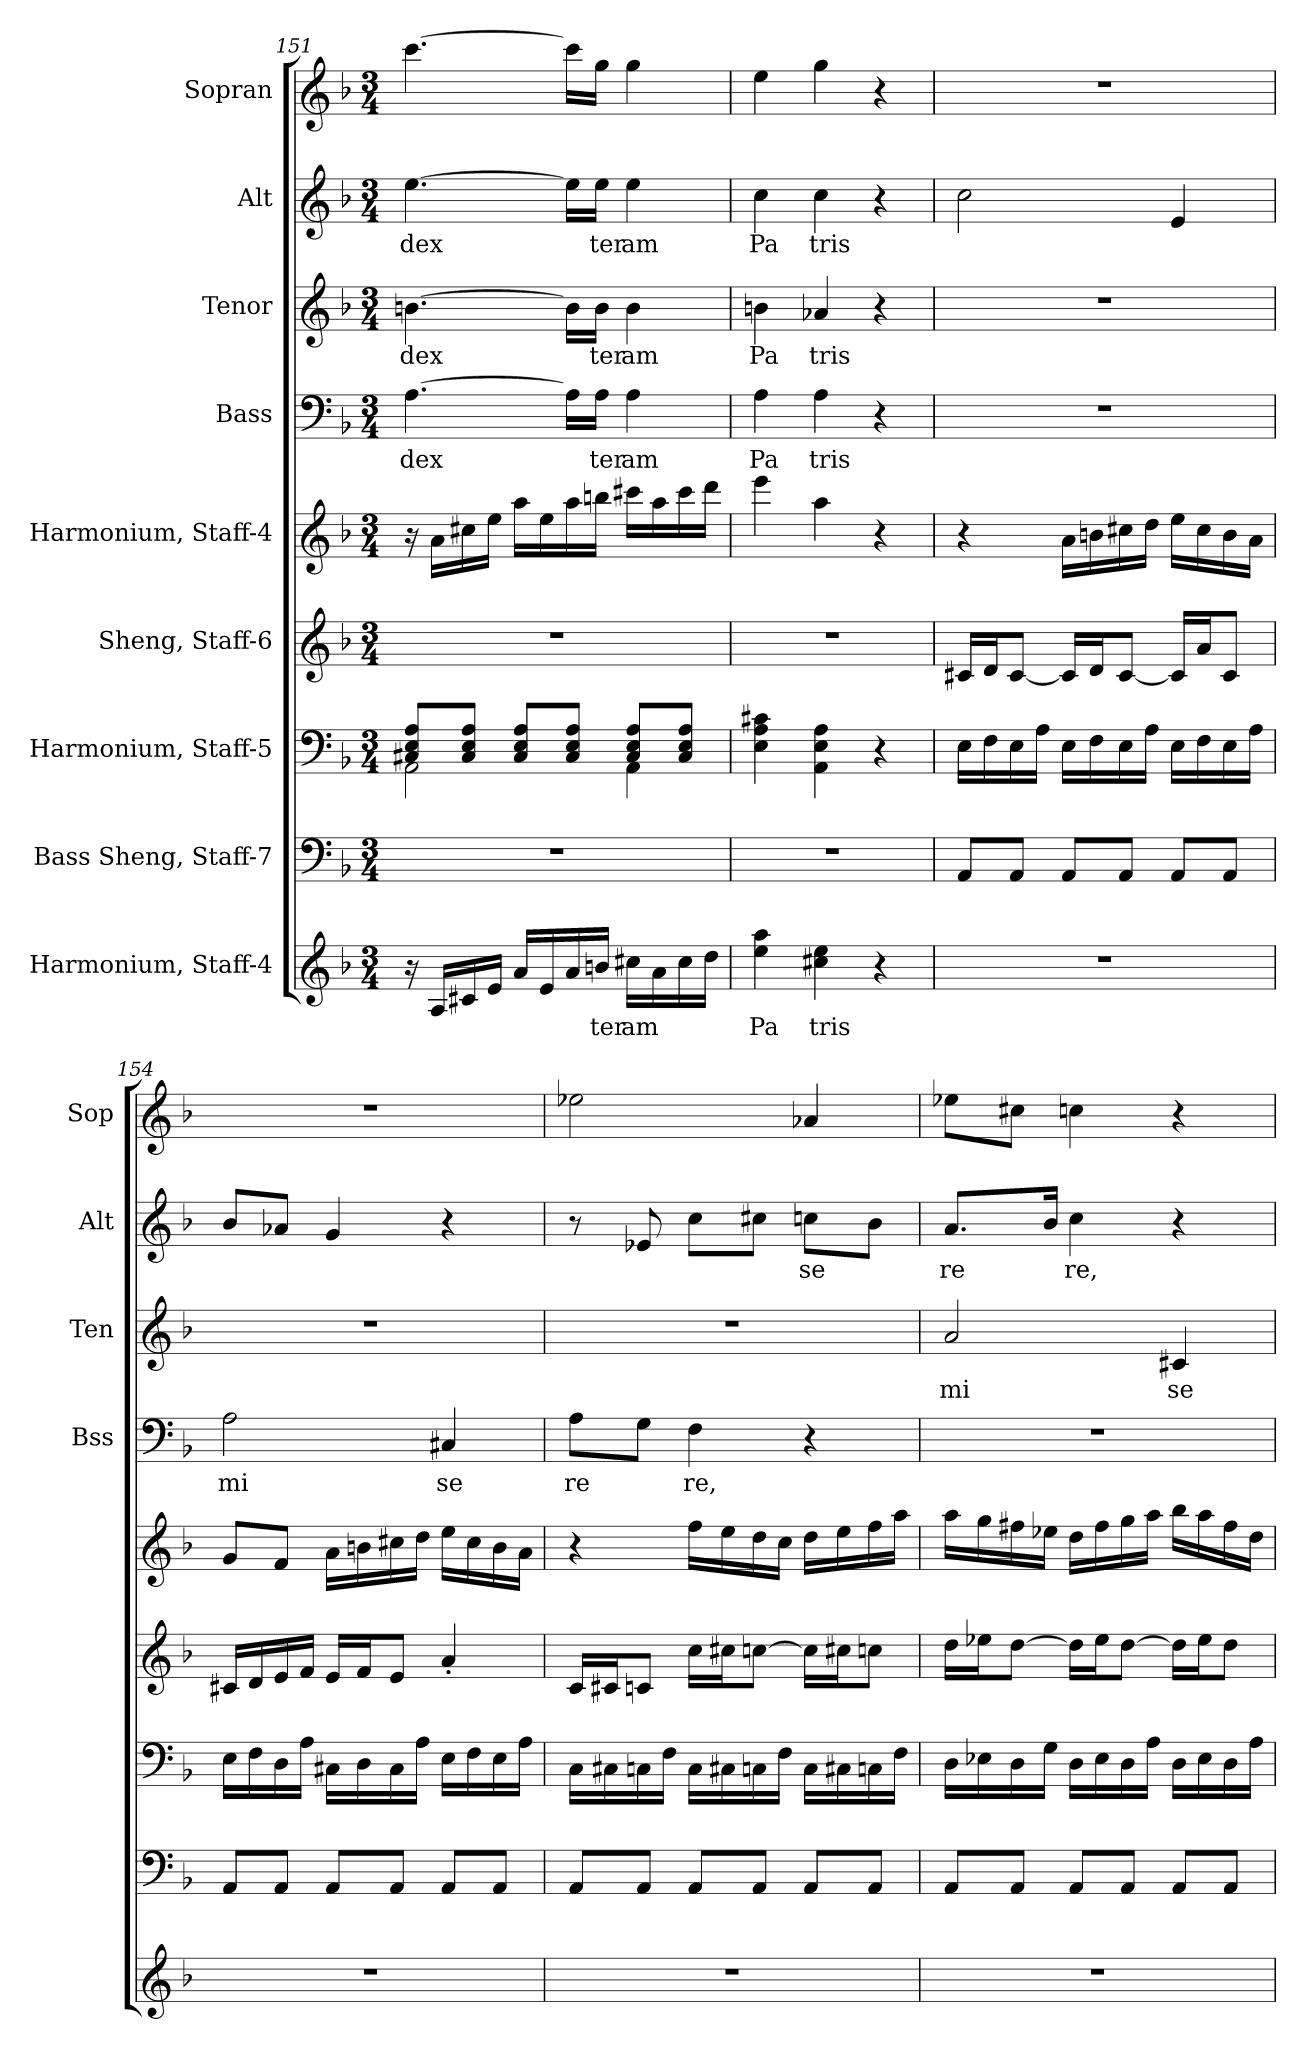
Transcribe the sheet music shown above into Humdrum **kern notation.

**kern	**text	**kern	**kern	**kern	**kern	**kern	**text	**kern	**text	**kern	**text	**kern
*part9	*part9	*part8	*part7	*part6	*part5	*part4	*part4	*part3	*part3	*part2	*part2	*part1
*staff9	*staff9	*staff8	*staff7	*staff6	*staff5	*staff4	*staff4	*staff3	*staff3	*staff2	*staff2	*staff1
*I"Harmonium, Staff-4	*	*I"Bass Sheng, Staff-7	*I"Harmonium, Staff-5	*I"Sheng, Staff-6	*I"Harmonium, Staff-4	*I"Bass	*	*I"Tenor	*	*I"Alt	*	*I"Sopran
*	*	*	*	*	*	*I'Bss	*	*I'Ten	*	*I'Alt	*	*I'Sop
*clefG2	*	*clefF4	*clefF4	*clefG2	*clefG2	*clefF4	*	*clefG2	*	*clefG2	*	*clefG2
*	*	*	*	*	*	*	*	*ITrd4c7	*	*ITrd2c3	*	*ITrd2c3
*k[b-]	*	*k[b-]	*k[b-]	*k[b-]	*k[b-]	*k[b-]	*	*k[b-e-]	*	*k[f#c#]	*	*k[f#c#]
*M3/4	*	*M3/4	*M3/4	*M3/4	*M3/4	*M3/4	*	*M3/4	*	*M3/4	*	*M3/4
=151	=151	=151	=151	=151	=151	=151	=151	=151	=151	=151	=151	=151
*	*	*	*^	*	*	*	*	*	*	*	*	*
16r	.	2.r	8C#X/ 8E/ 8A/L	2AA\	2.r	16r	[4.A\	dex	[4.en\	dex	[4.cc#\	dex	[4.aa\
16A/LL	.	.	.	.	.	16a\LL	.	.	.	.	.	.	.
16c#X/	.	.	8C#/ 8E/ 8A/J	.	.	16cc#X\	.	.	.	.	.	.	.
16e/JJ	.	.	.	.	.	16ee\JJ	.	.	.	.	.	.	.
16a/LL	.	.	8C#/ 8E/ 8A/L	.	.	16aa\LL	.	.	.	.	.	.	.
16e/	.	.	.	.	.	16ee\	.	.	.	.	.	.	.
16a/	.	.	8C#/ 8E/ 8A/J	.	.	16aa\	16A\LL]	.	16e\LL]	.	16cc#\LL]	.	16aa\LL]
16bn/JJ	ter	.	.	.	.	16bbn\JJ	16A\JJ	ter	16e\JJ	ter	16cc#\JJ	ter	16ee\JJ
16cc#X\LL	am	.	8C#/ 8E/ 8A/L	4AA\	.	16ccc#X\LL	4A\	am	4e\	am	4cc#\	am	4ee\
16a\	.	.	.	.	.	16aa\	.	.	.	.	.	.	.
16cc#\	.	.	8C#/ 8E/ 8A/J	.	.	16ccc#\	.	.	.	.	.	.	.
16dd\JJ	.	.	.	.	.	16ddd\JJ	.	.	.	.	.	.	.
*	*	*	*v	*v	*	*	*	*	*	*	*	*	*
=152	=152	=152	=152	=152	=152	=152	=152	=152	=152	=152	=152	=152
4ee\ 4aa\	Pa	2.r	4E\ 4A\ 4c#X\	2.r	4eee\	4A\	Pa	4en\	Pa	4a\	Pa	4cc#\
4cc#X\ 4ee\	tris	.	4AA\ 4E\ 4A\	.	4aa\	4A\	tris	4d-X/	tris	4a\	tris	4ee\
4r	.	.	4r	.	4r	4r	.	4r	.	4r	.	4r
!!LO:PB:g=z
=153	=153	=153	=153	=153	=153	=153	=153	=153	=153	=153	=153	=153
2.r	.	8AA/L	16E\LL	16c#X/LL	4r	2.r	.	2.r	.	2a\	.	2.r
.	.	.	16F\	16d/J	.	.	.	.	.	.	.	.
.	.	8AA/J	16E\	[8c#/J	.	.	.	.	.	.	.	.
.	.	.	16A\JJ	.	.	.	.	.	.	.	.	.
.	.	8AA/L	16E\LL	16c#/LL]	16a\LL	.	.	.	.	.	.	.
.	.	.	16F\	16d/J	16bn\	.	.	.	.	.	.	.
.	.	8AA/J	16E\	[8c#/J	16cc#X\	.	.	.	.	.	.	.
.	.	.	16A\JJ	.	16dd\JJ	.	.	.	.	.	.	.
.	.	8AA/L	16E\LL	16c#/LL]	16ee\LL	.	.	.	.	4c#/	.	.
.	.	.	16F\	16a/J	16cc#\	.	.	.	.	.	.	.
.	.	8AA/J	16E\	8c#/J	16b\	.	.	.	.	.	.	.
.	.	.	16A\JJ	.	16a\JJ	.	.	.	.	.	.	.
=154	=154	=154	=154	=154	=154	=154	=154	=154	=154	=154	=154	=154
2.r	.	8AA/L	16E\LL	16c#X/LL	8g/L	2A\	mi	2.r	.	8g/L	.	2.r
.	.	.	16F\	16d/	.	.	.	.	.	.	.	.
.	.	8AA/J	16D\	16e/	8f/J	.	.	.	.	8fn/J	.	.
.	.	.	16A\JJ	16f/JJ	.	.	.	.	.	.	.	.
.	.	8AA/L	16C#X\LL	16e/LL	16a\LL	.	.	.	.	4e/	.	.
.	.	.	16D\	16f/J	16bn\	.	.	.	.	.	.	.
.	.	8AA/J	16C#\	8e/J	16cc#X\	.	.	.	.	.	.	.
.	.	.	16A\JJ	.	16dd\JJ	.	.	.	.	.	.	.
.	.	8AA/L	16E\LL	4a'/	16ee\LL	4C#X/	se	.	.	4r	.	.
.	.	.	16F\	.	16cc#\	.	.	.	.	.	.	.
.	.	8AA/J	16E\	.	16b\	.	.	.	.	.	.	.
.	.	.	16A\JJ	.	16a\JJ	.	.	.	.	.	.	.
!!LO:PB:g=z
=155	=155	=155	=155	=155	=155	=155	=155	=155	=155	=155	=155	=155
2.r	.	8AA/L	16C\LL	16c/LL	4r	8A\L	re	2.r	.	8r	.	2ccn\
.	.	.	16C#X\	16c#X/J	.	.	.	.	.	.	.	.
.	.	8AA/J	16Cn\	8cn/J	.	8G\J	.	.	.	8cn/	.	.
.	.	.	16F\JJ	.	.	.	.	.	.	.	.	.
.	.	8AA/L	16C\LL	16cc\LL	16ff\LL	4F\	re,	.	.	8a\L	.	.
.	.	.	16C#X\	16cc#X\J	16ee\	.	.	.	.	.	.	.
.	.	8AA/J	16Cn\	[8ccn\J	16dd\	.	.	.	.	8a#X\J	.	.
.	.	.	16F\JJ	.	16cc\JJ	.	.	.	.	.	.	.
.	.	8AA/L	16C\LL	16cc\LL]	16dd\LL	4r	.	.	.	8an\L	se	4fn/
.	.	.	16C#X\	16cc#X\J	16ee\	.	.	.	.	.	.	.
.	.	8AA/J	16Cn\	8ccn\J	16ff\	.	.	.	.	8g\J	.	.
.	.	.	16F\JJ	.	16aa\JJ	.	.	.	.	.	.	.
=156	=156	=156	=156	=156	=156	=156	=156	=156	=156	=156	=156	=156
2.r	.	8AA/L	16D\LL	16dd\LL	16aa\LL	2.r	.	2d/	mi	8.f#/L	re	8ccn\L
.	.	.	16E-X\	16ee-X\J	16gg\	.	.	.	.	.	.	.
.	.	8AA/J	16D\	[8dd\J	16ff#X\	.	.	.	.	.	.	8a#X\J
.	.	.	16G\JJ	.	16ee-X\JJ	.	.	.	.	16g/Jk	.	.
.	.	8AA/L	16D\LL	16dd\LL]	16dd\LL	.	.	.	.	4a\	re,	4an\
.	.	.	16E-\	16ee-\J	16ff#\	.	.	.	.	.	.	.
.	.	8AA/J	16D\	[8dd\J	16gg\	.	.	.	.	.	.	.
.	.	.	16A\JJ	.	16aa\JJ	.	.	.	.	.	.	.
.	.	8AA/L	16D\LL	16dd\LL]	16bb-\LL	.	.	4F#X/	se	4r	.	4r
.	.	.	16E-\	16ee-\J	16aa\	.	.	.	.	.	.	.
.	.	8AA/J	16D\	8dd\J	16ff#\	.	.	.	.	.	.	.
.	.	.	16A\JJ	.	16dd\JJ	.	.	.	.	.	.	.
=	=	=	=	=	=	=	=	=	=	=	=	=
*-	*-	*-	*-	*-	*-	*-	*-	*-	*-	*-	*-	*-
